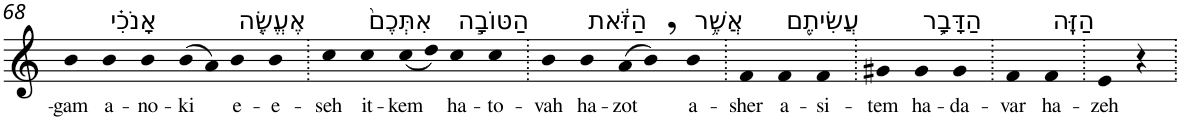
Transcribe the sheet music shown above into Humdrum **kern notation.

**kern	**text
*part1	*part1
*staff1	*staff1
*I"Piano	*
*I'Pno	*
!!LO:PB:g=z
*clefG2	*
*k[]	*
=68	=68
!	!LO:LY:b
4b	-gam
!LO:TX:a:t=אָנֹכִ֗י	!
!	!LO:LY:b
4b	a-
!	!LO:LY:b
4b	-no-
!	!LO:LY:b
(>8b	-ki
8a)	.
!LO:TX:a:t=אֶעֱשֶׂ֤ה	!
!	!LO:LY:b
4b	e-
!	!LO:LY:b
4b	-e-
=69.	=69.
!	!LO:LY:b
4cc	-seh
!LO:TX:a:t=אִתְּכֶם֙	!
!	!LO:LY:b
4cc	it-
!	!LO:LY:b
(<8cc	-kem
8dd)	.
!LO:TX:a:t=הַטּוֹבָ֣ה	!
!	!LO:LY:b
4cc	ha-
!	!LO:LY:b
4cc	-to-
=70.	=70.
!	!LO:LY:b
4b	-vah
!LO:TX:a:t=הַזֹּ֔את	!
!	!LO:LY:b
4b	ha-
!	!LO:LY:b
(>8a	-zot
8b,)	.
!LO:TX:a:t=אֲשֶׁ֥ר	!
!	!LO:LY:b
4b	a-
=71.	=71.
!	!LO:LY:b
4f	-sher
!LO:TX:a:t=עֲשִׂיתֶ֖ם	!
!	!LO:LY:b
4f	a-
!	!LO:LY:b
4f	-si-
=72.	=72.
!	!LO:LY:b
4g#X	-tem
!LO:TX:a:t=הַדָּבָ֥ר	!
!	!LO:LY:b
4g#	ha-
!	!LO:LY:b
4g#	-da-
=73.	=73.
!	!LO:LY:b
4f	-var
!LO:TX:a:t=הַזֶּֽה	!
!	!LO:LY:b
4f	ha-
=74.	=74.
!	!LO:LY:b
4e	-zeh
4r	.
=.	=.
*-	*-
